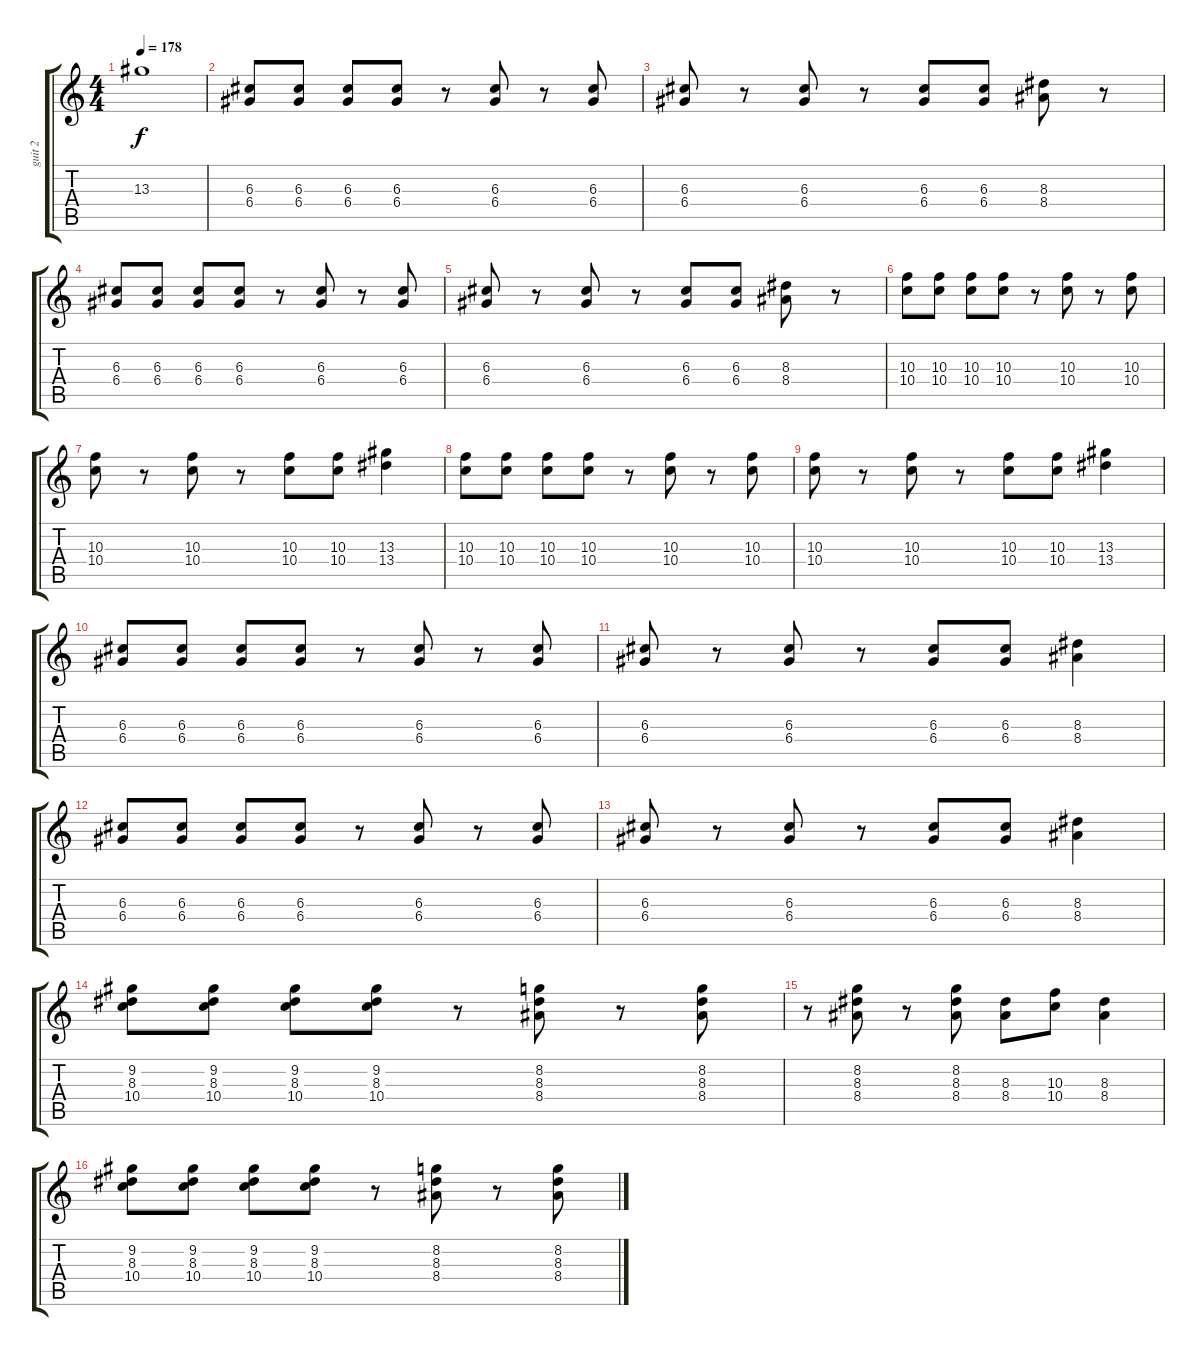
\track ("guit 2" "guit 2") {instrument distortionguitar}
\staff {score tabs}
\tuning (E4 B3 G3 D3 A2 E2) {hide}
\ts (4 4)
\tempo 178
\clef g2
\ks c
13.3.1{dy f} |
(6.3 6.4).8 (6.3 6.4).8 (6.3 6.4).8 (6.3 6.4).8 r.8 (6.3 6.4).8 r.8 (6.3 6.4).8 |
(6.3 6.4).8 r.8 (6.3 6.4).8 r.8 (6.3 6.4).8 (6.3 6.4).8 (8.3 8.4).8 r.8 |
(6.3 6.4).8 (6.3 6.4).8 (6.3 6.4).8 (6.3 6.4).8 r.8 (6.3 6.4).8 r.8 (6.3 6.4).8 |
(6.3 6.4).8 r.8 (6.3 6.4).8 r.8 (6.3 6.4).8 (6.3 6.4).8 (8.3 8.4).8 r.8 |
(10.3 10.4).8 (10.3 10.4).8 (10.3 10.4).8 (10.3 10.4).8 r.8 (10.3 10.4).8 r.8 (10.3 10.4).8 |
(10.3 10.4).8 r.8 (10.3 10.4).8 r.8 (10.3 10.4).8 (10.3 10.4).8 (13.3 13.4).4 |
(10.3 10.4).8 (10.3 10.4).8 (10.3 10.4).8 (10.3 10.4).8 r.8 (10.3 10.4).8 r.8 (10.3 10.4).8 |
(10.3 10.4).8 r.8 (10.3 10.4).8 r.8 (10.3 10.4).8 (10.3 10.4).8 (13.3 13.4).4 |
(6.3 6.4).8 (6.3 6.4).8 (6.3 6.4).8 (6.3 6.4).8 r.8 (6.3 6.4).8 r.8 (6.3 6.4).8 |
(6.3 6.4).8 r.8 (6.3 6.4).8 r.8 (6.3 6.4).8 (6.3 6.4).8 (8.3 8.4).4 |
(6.3 6.4).8 (6.3 6.4).8 (6.3 6.4).8 (6.3 6.4).8 r.8 (6.3 6.4).8 r.8 (6.3 6.4).8 |
(6.3 6.4).8 r.8 (6.3 6.4).8 r.8 (6.3 6.4).8 (6.3 6.4).8 (8.3 8.4).4 |
(9.2 8.3 10.4).8 (9.2 8.3 10.4).8 (9.2 8.3 10.4).8 (9.2 8.3 10.4).8 r.8 (8.2 8.3 8.4).8 r.8 (8.2 8.3 8.4).8 |
r.8 (8.2 8.3 8.4).8 r.8 (8.2 8.3 8.4).8 (8.3 8.4).8 (10.3 10.4).8 (8.3 8.4).4 |
(9.2 8.3 10.4).8 (9.2 8.3 10.4).8 (9.2 8.3 10.4).8 (9.2 8.3 10.4).8 r.8 (8.2 8.3 8.4).8 r.8 (8.2 8.3 8.4).8
